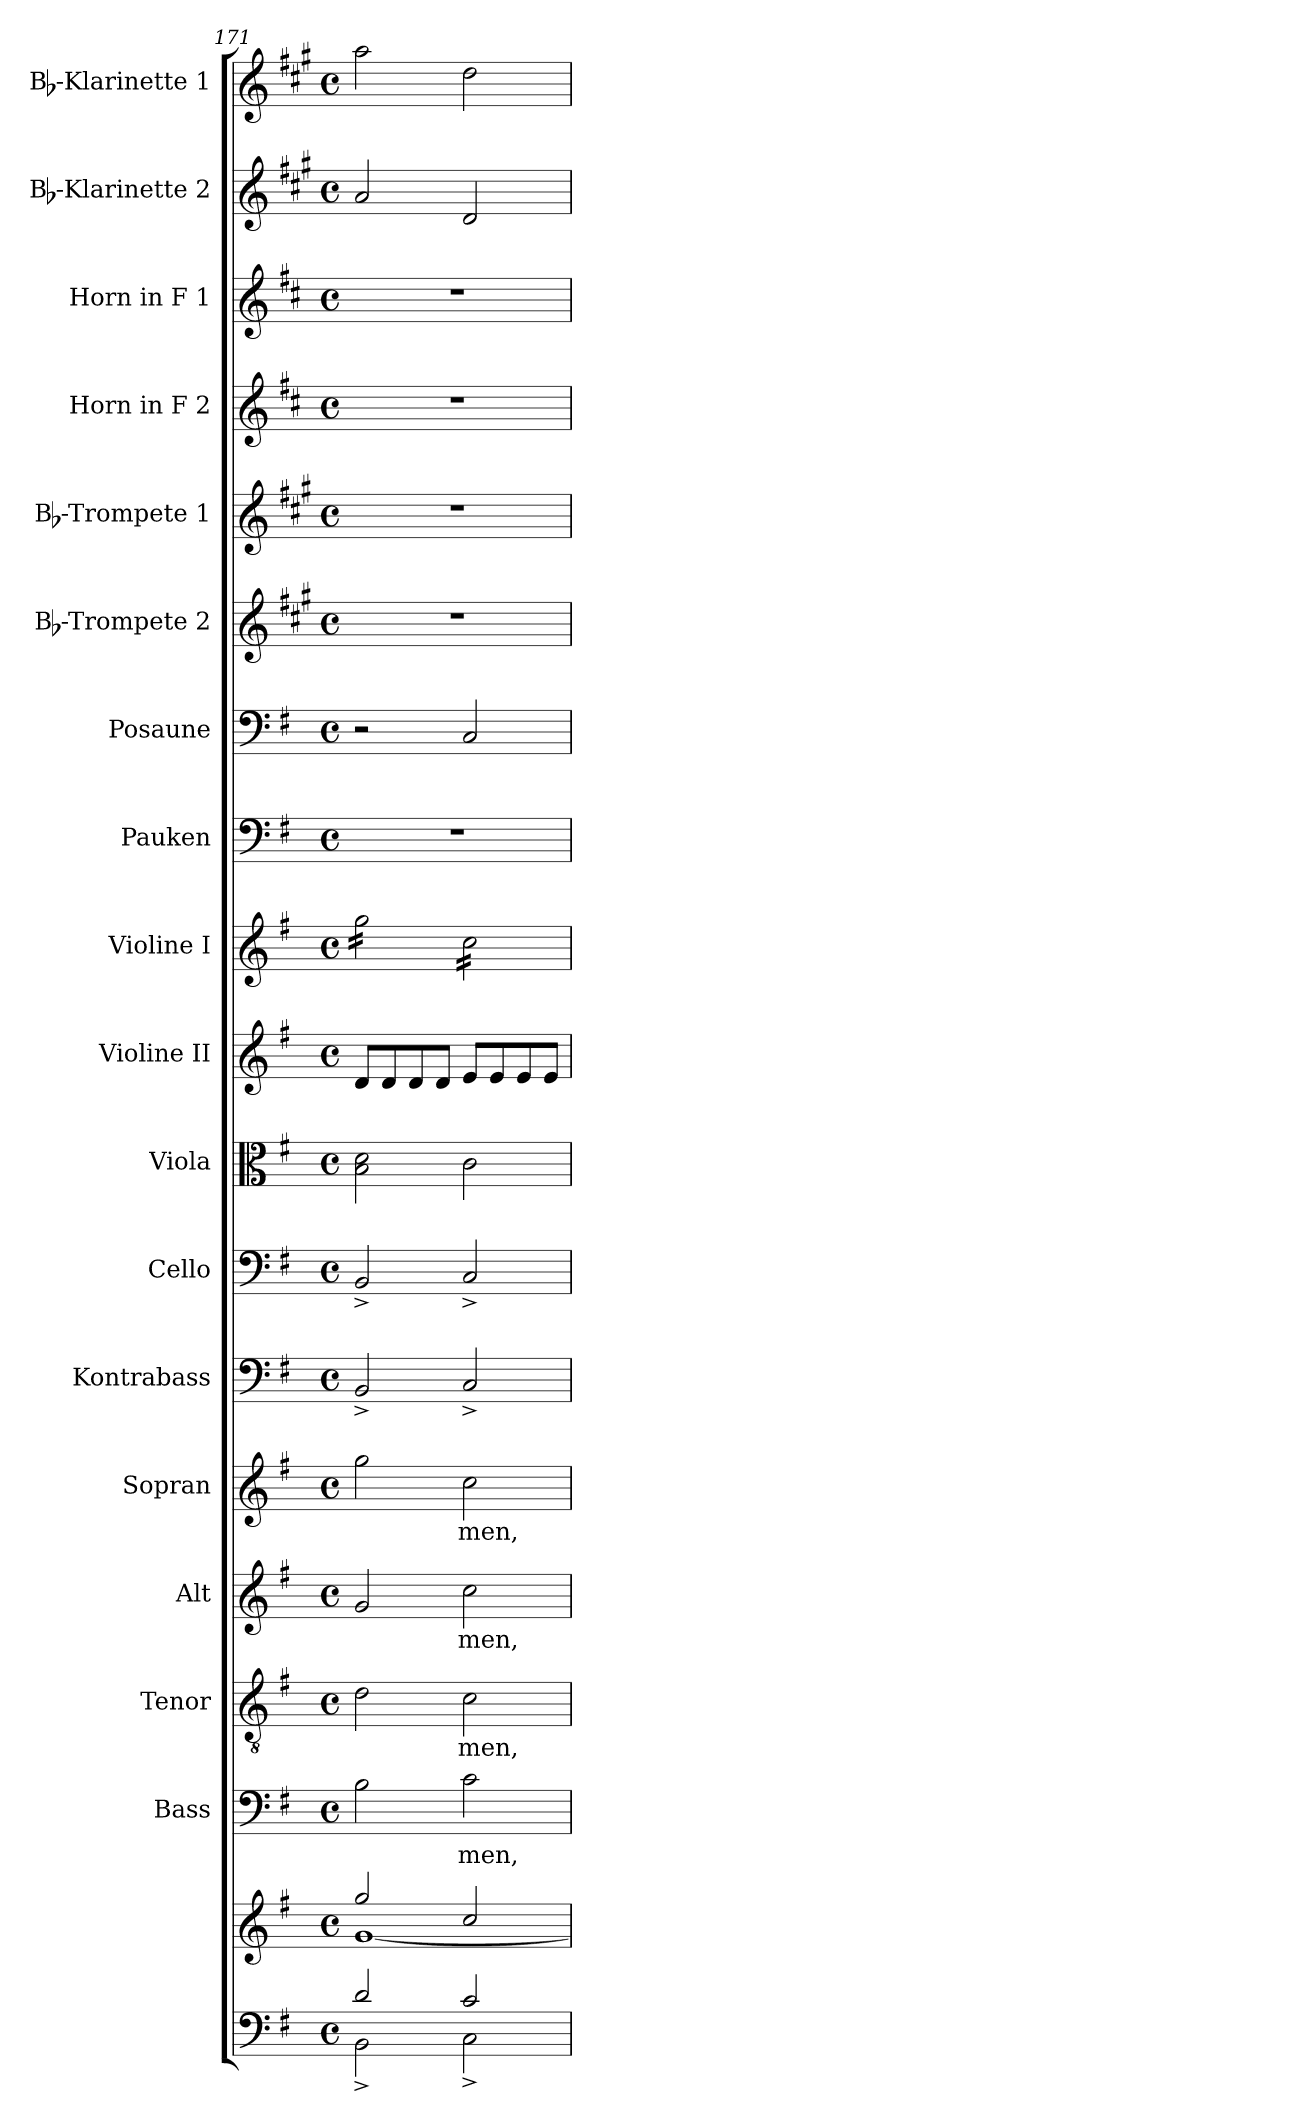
**kern	**kern	**kern	**text	**kern	**text	**kern	**text	**kern	**text	**kern	**kern	**kern	**kern	**kern	**kern	**kern	**kern	**kern	**kern	**kern	**kern	**kern
*part18	*part18	*part17	*part17	*part16	*part16	*part15	*part15	*part14	*part14	*part13	*part12	*part11	*part10	*part9	*part8	*part7	*part6	*part5	*part4	*part3	*part2	*part1
*staff19	*staff18	*staff17	*staff17	*staff16	*staff16	*staff15	*staff15	*staff14	*staff14	*staff13	*staff12	*staff11	*staff10	*staff9	*staff8	*staff7	*staff6	*staff5	*staff4	*staff3	*staff2	*staff1
*	*	*I"Bass	*	*I"Tenor	*	*I"Alt	*	*I"Sopran	*	*I"Kontrabass	*I"Cello	*I"Viola	*I"Violine II	*I"Violine I	*I"Pauken	*I"Posaune	*I"Bb-Trompete 2	*I"Bb-Trompete 1	*I"Horn in F 2	*I"Horn in F 1	*I"Bb-Klarinette 2	*I"Bb-Klarinette 1
*	*	*I'B.	*	*I'T.	*	*I'A.	*	*I'S.	*	*I'Kb.	*	*I'Vla.	*I'Vl. II	*I'Vl. I	*I'Pk.	*I'Pos.	*I'Bb Trp. 2	*I'Bb Trp. 1	*	*	*I'Bb Kl. 2	*I'Bb Kl. 1
*clefF4	*clefG2	*clefF4	*	*clefGv2	*	*clefG2	*	*clefG2	*	*clefF4	*clefF4	*clefC3	*clefG2	*clefG2	*clefF4	*clefF4	*clefG2	*clefG2	*clefG2	*clefG2	*clefG2	*clefG2
*	*	*	*	*	*	*	*	*	*	*ITrd7c12	*	*	*	*	*	*	*ITrd1c2	*ITrd1c2	*ITrd4c7	*ITrd4c7	*ITrd1c2	*ITrd1c2
*k[f#]	*k[f#]	*k[f#]	*	*k[f#]	*	*k[f#]	*	*k[f#]	*	*k[f#]	*k[f#]	*k[f#]	*k[f#]	*k[f#]	*k[f#]	*k[f#]	*k[f#]	*k[f#]	*k[f#]	*k[f#]	*k[f#]	*k[f#]
*G:	*G:	*G:	*	*G:	*	*G:	*	*G:	*	*G:	*G:	*G:	*G:	*G:	*G:	*G:	*G:	*G:	*G:	*G:	*G:	*G:
*M4/4	*M4/4	*M4/4	*	*M4/4	*	*M4/4	*	*M4/4	*	*M4/4	*M4/4	*M4/4	*M4/4	*M4/4	*M4/4	*M4/4	*M4/4	*M4/4	*M4/4	*M4/4	*M4/4	*M4/4
*met(c)	*met(c)	*met(c)	*	*met(c)	*	*met(c)	*	*met(c)	*	*met(c)	*met(c)	*met(c)	*met(c)	*met(c)	*met(c)	*met(c)	*met(c)	*met(c)	*met(c)	*met(c)	*met(c)	*met(c)
=171	=171	=171	=171	=171	=171	=171	=171	=171	=171	=171	=171	=171	=171	=171	=171	=171	=171	=171	=171	=171	=171	=171
*^	*^	*	*	*	*	*	*	*	*	*	*	*	*	*	*	*	*	*	*	*	*	*
*	*	*	*	*	*	*	*	*	*	*	*	*	*	*	*	*tremolo	*	*	*	*	*	*	*	*
2d/	2BB^<\	2gg/	[<1g	2B\	.	2d\	.	2g/	.	2gg\	.	2BBB^</	2BB^</	2B\ 2d\	8d/L	16gg\LL	1r	2r	1r	1r	1r	1r	2g/	2gg\
.	.	.	.	.	.	.	.	.	.	.	.	.	.	.	.	16gg\	.	.	.	.	.	.	.	.
.	.	.	.	.	.	.	.	.	.	.	.	.	.	.	8d/	16gg\	.	.	.	.	.	.	.	.
.	.	.	.	.	.	.	.	.	.	.	.	.	.	.	.	16gg\	.	.	.	.	.	.	.	.
.	.	.	.	.	.	.	.	.	.	.	.	.	.	.	8d/	16gg\	.	.	.	.	.	.	.	.
.	.	.	.	.	.	.	.	.	.	.	.	.	.	.	.	16gg\	.	.	.	.	.	.	.	.
.	.	.	.	.	.	.	.	.	.	.	.	.	.	.	8d/J	16gg\	.	.	.	.	.	.	.	.
.	.	.	.	.	.	.	.	.	.	.	.	.	.	.	.	16gg\JJ	.	.	.	.	.	.	.	.
!	!	!	!	!	!LO:LY:b	!	!LO:LY:b	!	!LO:LY:b	!	!LO:LY:b	!	!	!	!	!	!	!	!	!	!	!	!	!
2c/	2C^<\	2cc/	.	2c\	-men,	2c\	-men,	2cc\	-men,	2cc\	-men,	2CC^</	2C^</	2c\	8e/L	16cc\LL	.	2C/	.	.	.	.	2c/	2cc\
.	.	.	.	.	.	.	.	.	.	.	.	.	.	.	.	16cc\	.	.	.	.	.	.	.	.
.	.	.	.	.	.	.	.	.	.	.	.	.	.	.	8e/	16cc\	.	.	.	.	.	.	.	.
.	.	.	.	.	.	.	.	.	.	.	.	.	.	.	.	16cc\	.	.	.	.	.	.	.	.
.	.	.	.	.	.	.	.	.	.	.	.	.	.	.	8e/	16cc\	.	.	.	.	.	.	.	.
.	.	.	.	.	.	.	.	.	.	.	.	.	.	.	.	16cc\	.	.	.	.	.	.	.	.
.	.	.	.	.	.	.	.	.	.	.	.	.	.	.	8e/J	16cc\	.	.	.	.	.	.	.	.
.	.	.	.	.	.	.	.	.	.	.	.	.	.	.	.	16cc\JJ	.	.	.	.	.	.	.	.
*	*	*	*	*	*	*	*	*	*	*	*	*	*	*	*	*Xtremolo	*	*	*	*	*	*	*	*
*v	*v	*	*	*	*	*	*	*	*	*	*	*	*	*	*	*	*	*	*	*	*	*	*	*
*	*v	*v	*	*	*	*	*	*	*	*	*	*	*	*	*	*	*	*	*	*	*	*	*
=	=	=	=	=	=	=	=	=	=	=	=	=	=	=	=	=	=	=	=	=	=	=
*-	*-	*-	*-	*-	*-	*-	*-	*-	*-	*-	*-	*-	*-	*-	*-	*-	*-	*-	*-	*-	*-	*-
